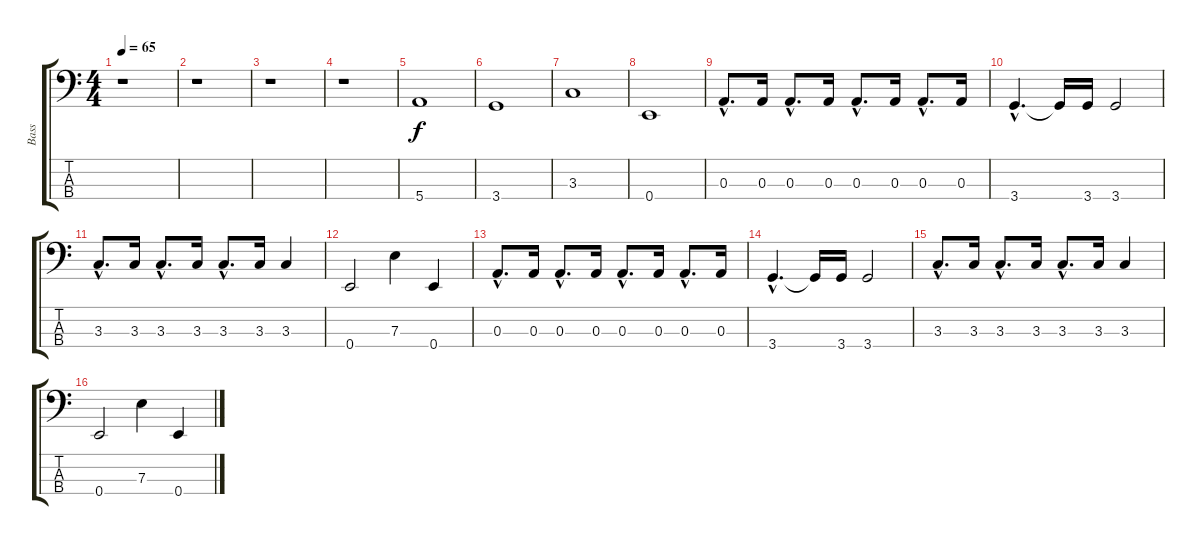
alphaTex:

\track ("Bass" "Bass") {instrument electricbasspick}
\staff {score tabs}
\tuning (G2 D2 A1 E1) {hide}
\ts (4 4)
\tempo 65
\clef f4
\ks c
r.1{dy f instrument electricbasspick} |
r.1 |
r.1 |
r.1 |
5.4.1 |
3.4.1 |
3.3.1 |
0.4.1 |
0.3{hac}.8{d} 0.3.16 0.3{hac}.8{d} 0.3.16 0.3{hac}.8{d} 0.3.16 0.3{hac}.8{d} 0.3.16 |
3.4{hac}.4{d} 3.4{t}.16 3.4.16 3.4.2 |
3.3{hac}.8{d} 3.3.16 3.3{hac}.8{d} 3.3.16 3.3{hac}.8{d} 3.3.16 3.3.4 |
0.4.2 7.3.4 0.4.4 |
0.3{hac}.8{d} 0.3.16 0.3{hac}.8{d} 0.3.16 0.3{hac}.8{d} 0.3.16 0.3{hac}.8{d} 0.3.16 |
3.4{hac}.4{d} 3.4{t}.16 3.4.16 3.4.2 |
3.3{hac}.8{d} 3.3.16 3.3{hac}.8{d} 3.3.16 3.3{hac}.8{d} 3.3.16 3.3.4 |
0.4.2 7.3.4 0.4.4
